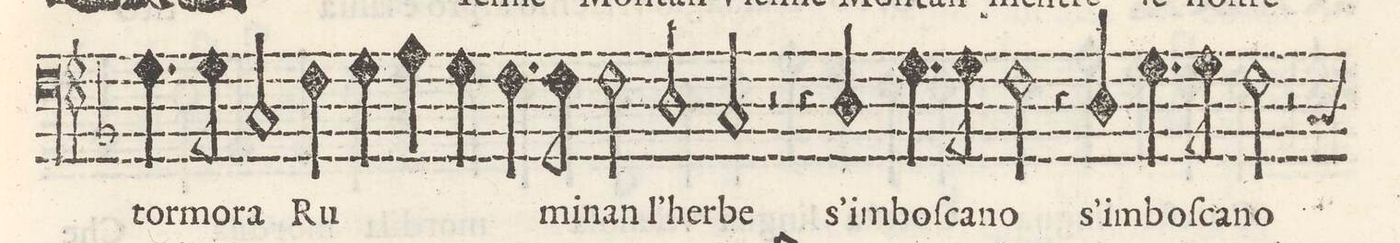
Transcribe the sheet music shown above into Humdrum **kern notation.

**kern	**text
*I"BASSO	*
*clefF4	*
*k[b-]	*
*met(C)	*
*M2/1	*
4.G\	tor-
8G\	-mo-
2C/	-ra
4F\	Ru-
4G\	.
4A\	.
4G\	.
=6-	=6-
4.F\	.
8F\	-mi-
2F\	-nan
2D/	l`her-
2C/	-be
=7-	=7-
2r	.
4r	.
4D/	s`im-
4.G\	-boſ-
8G\	-ca-
2F\	-no
=8-	=8-
4r	.
4D/	s`im-
4.G\	-boſ-
8G\	-ca-
2F\	-no
2r	.
=9-	=9-
*-	*-
